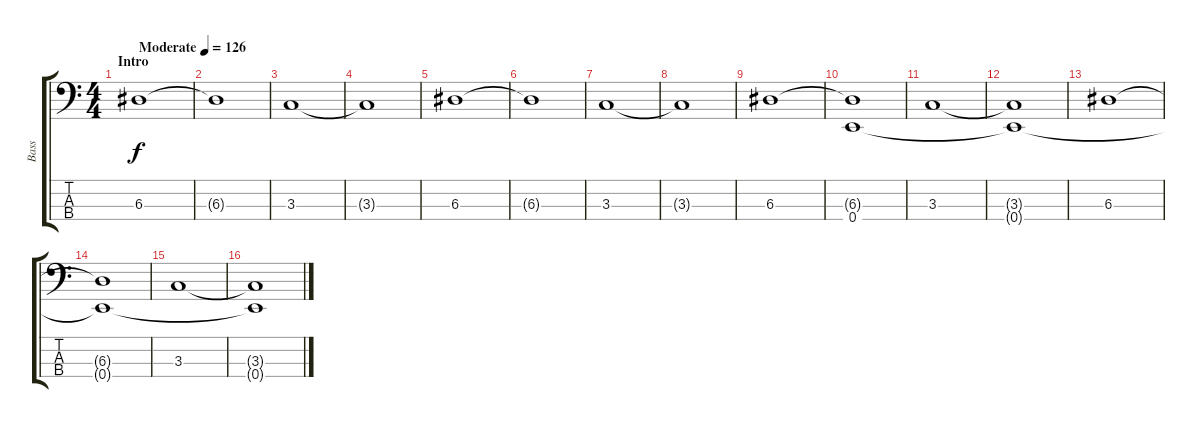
\track ("Bass" "Bass") {instrument electricbasspick}
\staff {score tabs}
\tuning (G2 D2 A1 E1) {hide}
\ts (4 4)
\section ("" "Intro")
\tempo (126 "Moderate")
\clef f4
\ks c
6.3.1{dy f instrument electricbasspick} |
6.3{t}.1 |
3.3.1 |
3.3{t}.1 |
6.3.1 |
6.3{t}.1 |
3.3.1 |
3.3{t}.1 |
6.3.1 |
(6.3{t} 0.4).1 |
3.3.1 |
(3.3{t} 0.4{t}).1 |
6.3.1 |
(6.3{t} 0.4{t}).1 |
3.3.1 |
(3.3{t} 0.4{t}).1
